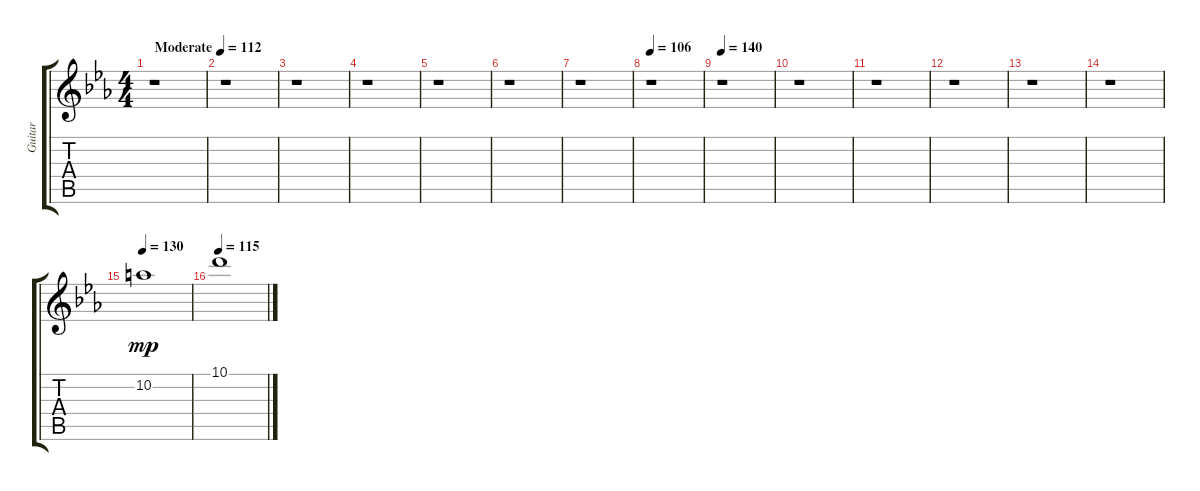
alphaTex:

\track ("Guitar" "Guitar") {instrument distortionguitar}
\staff {score tabs}
\tuning (E4 B3 G3 D3 A2 E2) {hide}
\ts (4 4)
\tempo (112 "Moderate")
\clef g2
\ks cminor
r.1{dy mp instrument distortionguitar} |
r.1 |
r.1 |
r.1 |
r.1 |
r.1 |
r.1 |
\tempo 106
r.1 |
\tempo 140
r.1 |
r.1 |
r.1 |
r.1 |
r.1 |
r.1 |
\tempo 130
10.2.1 |
\tempo 120
\tempo 115
10.1.1
